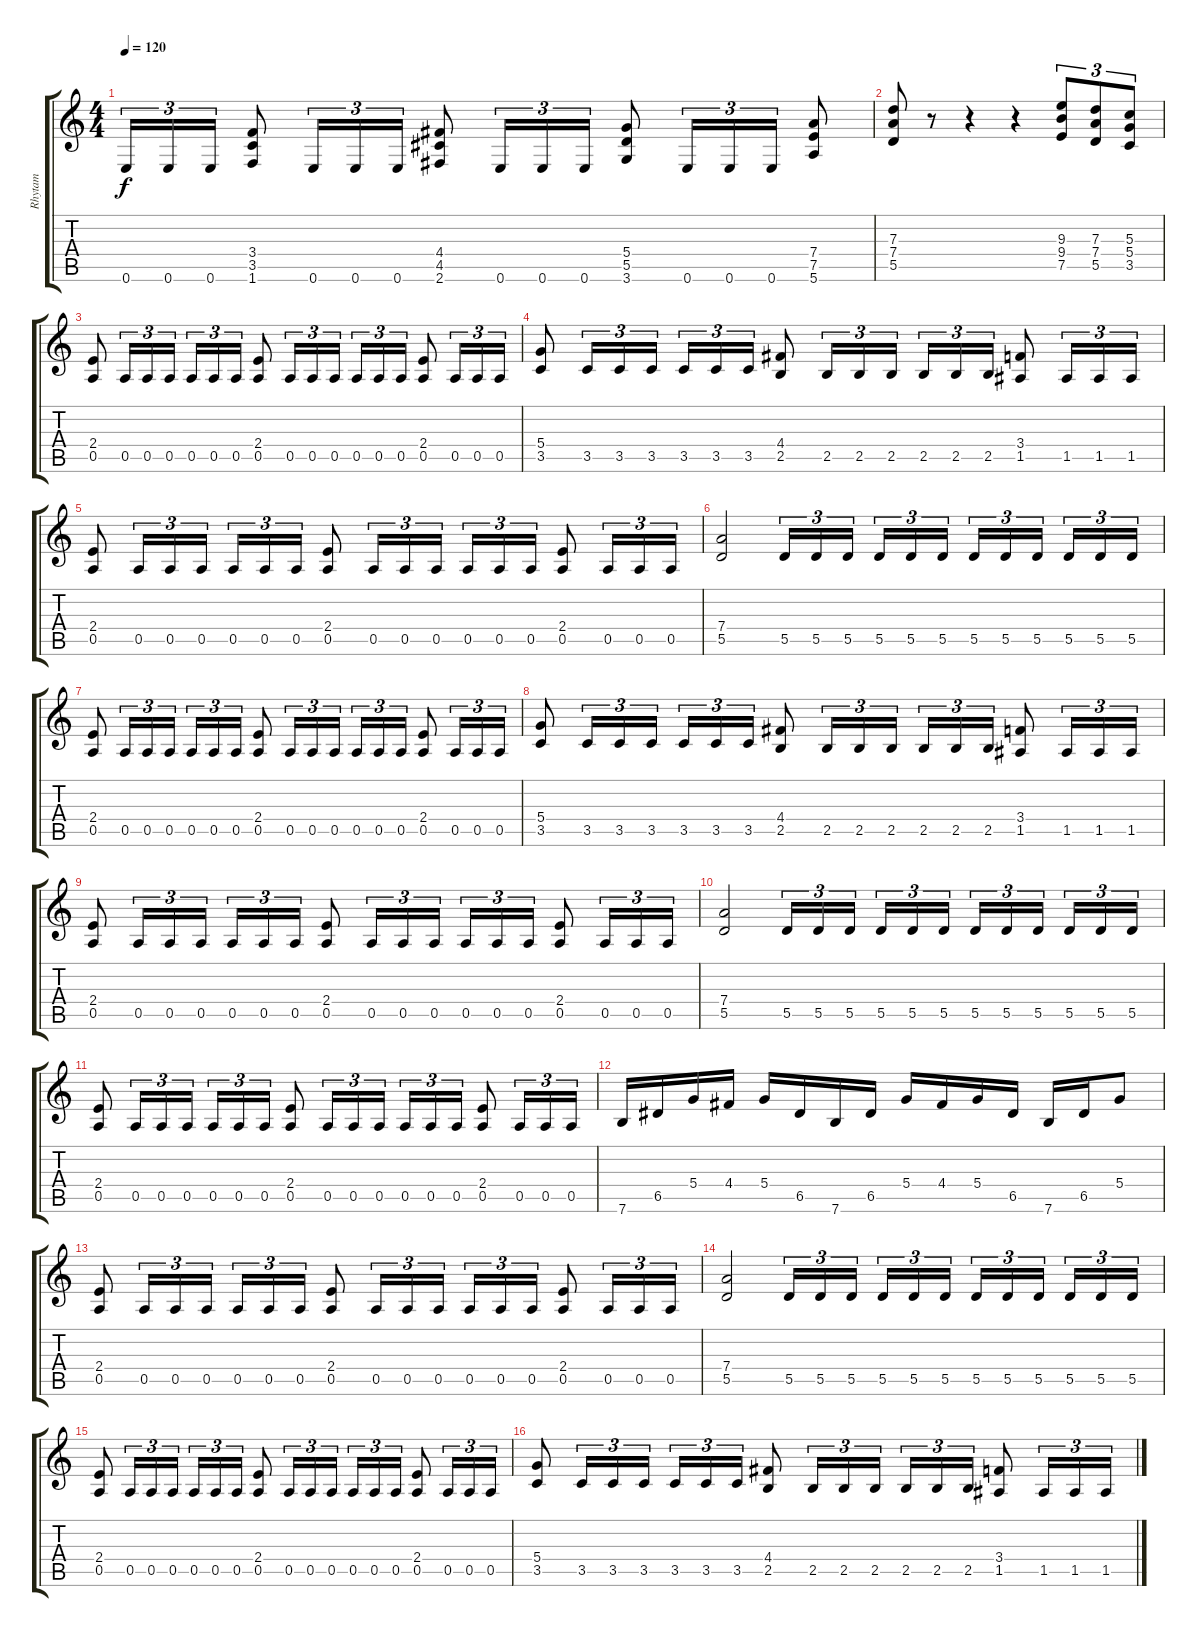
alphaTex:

\track ("Rhytam" "Rhytam") {instrument distortionguitar}
\staff {score tabs}
\tuning (E4 B3 G3 D3 A2 E2) {hide}
\ts (4 4)
\tempo 120
\clef g2
\ks c
0.6.16{tu (3 2) dy f} 0.6.16{tu (3 2)} 0.6.16{tu (3 2)} (3.4 3.5 1.6).8 0.6.16{tu (3 2)} 0.6.16{tu (3 2)} 0.6.16{tu (3 2)} (4.4 4.5 2.6).8 0.6.16{tu (3 2)} 0.6.16{tu (3 2)} 0.6.16{tu (3 2)} (5.4 5.5 3.6).8 0.6.16{tu (3 2)} 0.6.16{tu (3 2)} 0.6.16{tu (3 2)} (7.4 7.5 5.6).8 |
(7.3 7.4 5.5).8 r.8 r.4 r.4 (9.3 9.4 7.5).8{tu (3 2)} (7.3 7.4 5.5).8{tu (3 2)} (5.3 5.4 3.5).8{tu (3 2)} |
(2.4 0.5).8 0.5.16{tu (3 2)} 0.5.16{tu (3 2)} 0.5.16{tu (3 2)} 0.5.16{tu (3 2)} 0.5.16{tu (3 2)} 0.5.16{tu (3 2)} (2.4 0.5).8 0.5.16{tu (3 2)} 0.5.16{tu (3 2)} 0.5.16{tu (3 2)} 0.5.16{tu (3 2)} 0.5.16{tu (3 2)} 0.5.16{tu (3 2)} (2.4 0.5).8 0.5.16{tu (3 2)} 0.5.16{tu (3 2)} 0.5.16{tu (3 2)} |
(5.4 3.5).8 3.5.16{tu (3 2)} 3.5.16{tu (3 2)} 3.5.16{tu (3 2)} 3.5.16{tu (3 2)} 3.5.16{tu (3 2)} 3.5.16{tu (3 2)} (4.4 2.5).8 2.5.16{tu (3 2)} 2.5.16{tu (3 2)} 2.5.16{tu (3 2)} 2.5.16{tu (3 2)} 2.5.16{tu (3 2)} 2.5.16{tu (3 2)} (3.4 1.5).8 1.5.16{tu (3 2)} 1.5.16{tu (3 2)} 1.5.16{tu (3 2)} |
(2.4 0.5).8 0.5.16{tu (3 2)} 0.5.16{tu (3 2)} 0.5.16{tu (3 2)} 0.5.16{tu (3 2)} 0.5.16{tu (3 2)} 0.5.16{tu (3 2)} (2.4 0.5).8 0.5.16{tu (3 2)} 0.5.16{tu (3 2)} 0.5.16{tu (3 2)} 0.5.16{tu (3 2)} 0.5.16{tu (3 2)} 0.5.16{tu (3 2)} (2.4 0.5).8 0.5.16{tu (3 2)} 0.5.16{tu (3 2)} 0.5.16{tu (3 2)} |
(7.4 5.5).2 5.5.16{tu (3 2)} 5.5.16{tu (3 2)} 5.5.16{tu (3 2)} 5.5.16{tu (3 2)} 5.5.16{tu (3 2)} 5.5.16{tu (3 2)} 5.5.16{tu (3 2)} 5.5.16{tu (3 2)} 5.5.16{tu (3 2)} 5.5.16{tu (3 2)} 5.5.16{tu (3 2)} 5.5.16{tu (3 2)} |
(2.4 0.5).8 0.5.16{tu (3 2)} 0.5.16{tu (3 2)} 0.5.16{tu (3 2)} 0.5.16{tu (3 2)} 0.5.16{tu (3 2)} 0.5.16{tu (3 2)} (2.4 0.5).8 0.5.16{tu (3 2)} 0.5.16{tu (3 2)} 0.5.16{tu (3 2)} 0.5.16{tu (3 2)} 0.5.16{tu (3 2)} 0.5.16{tu (3 2)} (2.4 0.5).8 0.5.16{tu (3 2)} 0.5.16{tu (3 2)} 0.5.16{tu (3 2)} |
(5.4 3.5).8 3.5.16{tu (3 2)} 3.5.16{tu (3 2)} 3.5.16{tu (3 2)} 3.5.16{tu (3 2)} 3.5.16{tu (3 2)} 3.5.16{tu (3 2)} (4.4 2.5).8 2.5.16{tu (3 2)} 2.5.16{tu (3 2)} 2.5.16{tu (3 2)} 2.5.16{tu (3 2)} 2.5.16{tu (3 2)} 2.5.16{tu (3 2)} (3.4 1.5).8 1.5.16{tu (3 2)} 1.5.16{tu (3 2)} 1.5.16{tu (3 2)} |
(2.4 0.5).8 0.5.16{tu (3 2)} 0.5.16{tu (3 2)} 0.5.16{tu (3 2)} 0.5.16{tu (3 2)} 0.5.16{tu (3 2)} 0.5.16{tu (3 2)} (2.4 0.5).8 0.5.16{tu (3 2)} 0.5.16{tu (3 2)} 0.5.16{tu (3 2)} 0.5.16{tu (3 2)} 0.5.16{tu (3 2)} 0.5.16{tu (3 2)} (2.4 0.5).8 0.5.16{tu (3 2)} 0.5.16{tu (3 2)} 0.5.16{tu (3 2)} |
(7.4 5.5).2 5.5.16{tu (3 2)} 5.5.16{tu (3 2)} 5.5.16{tu (3 2)} 5.5.16{tu (3 2)} 5.5.16{tu (3 2)} 5.5.16{tu (3 2)} 5.5.16{tu (3 2)} 5.5.16{tu (3 2)} 5.5.16{tu (3 2)} 5.5.16{tu (3 2)} 5.5.16{tu (3 2)} 5.5.16{tu (3 2)} |
(2.4 0.5).8 0.5.16{tu (3 2)} 0.5.16{tu (3 2)} 0.5.16{tu (3 2)} 0.5.16{tu (3 2)} 0.5.16{tu (3 2)} 0.5.16{tu (3 2)} (2.4 0.5).8 0.5.16{tu (3 2)} 0.5.16{tu (3 2)} 0.5.16{tu (3 2)} 0.5.16{tu (3 2)} 0.5.16{tu (3 2)} 0.5.16{tu (3 2)} (2.4 0.5).8 0.5.16{tu (3 2)} 0.5.16{tu (3 2)} 0.5.16{tu (3 2)} |
7.6.16 6.5.16 5.4.16 4.4.16 5.4.16 6.5.16 7.6.16 6.5.16 5.4.16 4.4.16 5.4.16 6.5.16 7.6.16 6.5.16 5.4.8 |
(2.4 0.5).8 0.5.16{tu (3 2)} 0.5.16{tu (3 2)} 0.5.16{tu (3 2)} 0.5.16{tu (3 2)} 0.5.16{tu (3 2)} 0.5.16{tu (3 2)} (2.4 0.5).8 0.5.16{tu (3 2)} 0.5.16{tu (3 2)} 0.5.16{tu (3 2)} 0.5.16{tu (3 2)} 0.5.16{tu (3 2)} 0.5.16{tu (3 2)} (2.4 0.5).8 0.5.16{tu (3 2)} 0.5.16{tu (3 2)} 0.5.16{tu (3 2)} |
(7.4 5.5).2 5.5.16{tu (3 2)} 5.5.16{tu (3 2)} 5.5.16{tu (3 2)} 5.5.16{tu (3 2)} 5.5.16{tu (3 2)} 5.5.16{tu (3 2)} 5.5.16{tu (3 2)} 5.5.16{tu (3 2)} 5.5.16{tu (3 2)} 5.5.16{tu (3 2)} 5.5.16{tu (3 2)} 5.5.16{tu (3 2)} |
(2.4 0.5).8 0.5.16{tu (3 2)} 0.5.16{tu (3 2)} 0.5.16{tu (3 2)} 0.5.16{tu (3 2)} 0.5.16{tu (3 2)} 0.5.16{tu (3 2)} (2.4 0.5).8 0.5.16{tu (3 2)} 0.5.16{tu (3 2)} 0.5.16{tu (3 2)} 0.5.16{tu (3 2)} 0.5.16{tu (3 2)} 0.5.16{tu (3 2)} (2.4 0.5).8 0.5.16{tu (3 2)} 0.5.16{tu (3 2)} 0.5.16{tu (3 2)} |
(5.4 3.5).8 3.5.16{tu (3 2)} 3.5.16{tu (3 2)} 3.5.16{tu (3 2)} 3.5.16{tu (3 2)} 3.5.16{tu (3 2)} 3.5.16{tu (3 2)} (4.4 2.5).8 2.5.16{tu (3 2)} 2.5.16{tu (3 2)} 2.5.16{tu (3 2)} 2.5.16{tu (3 2)} 2.5.16{tu (3 2)} 2.5.16{tu (3 2)} (3.4 1.5).8 1.5.16{tu (3 2)} 1.5.16{tu (3 2)} 1.5.16{tu (3 2)}
